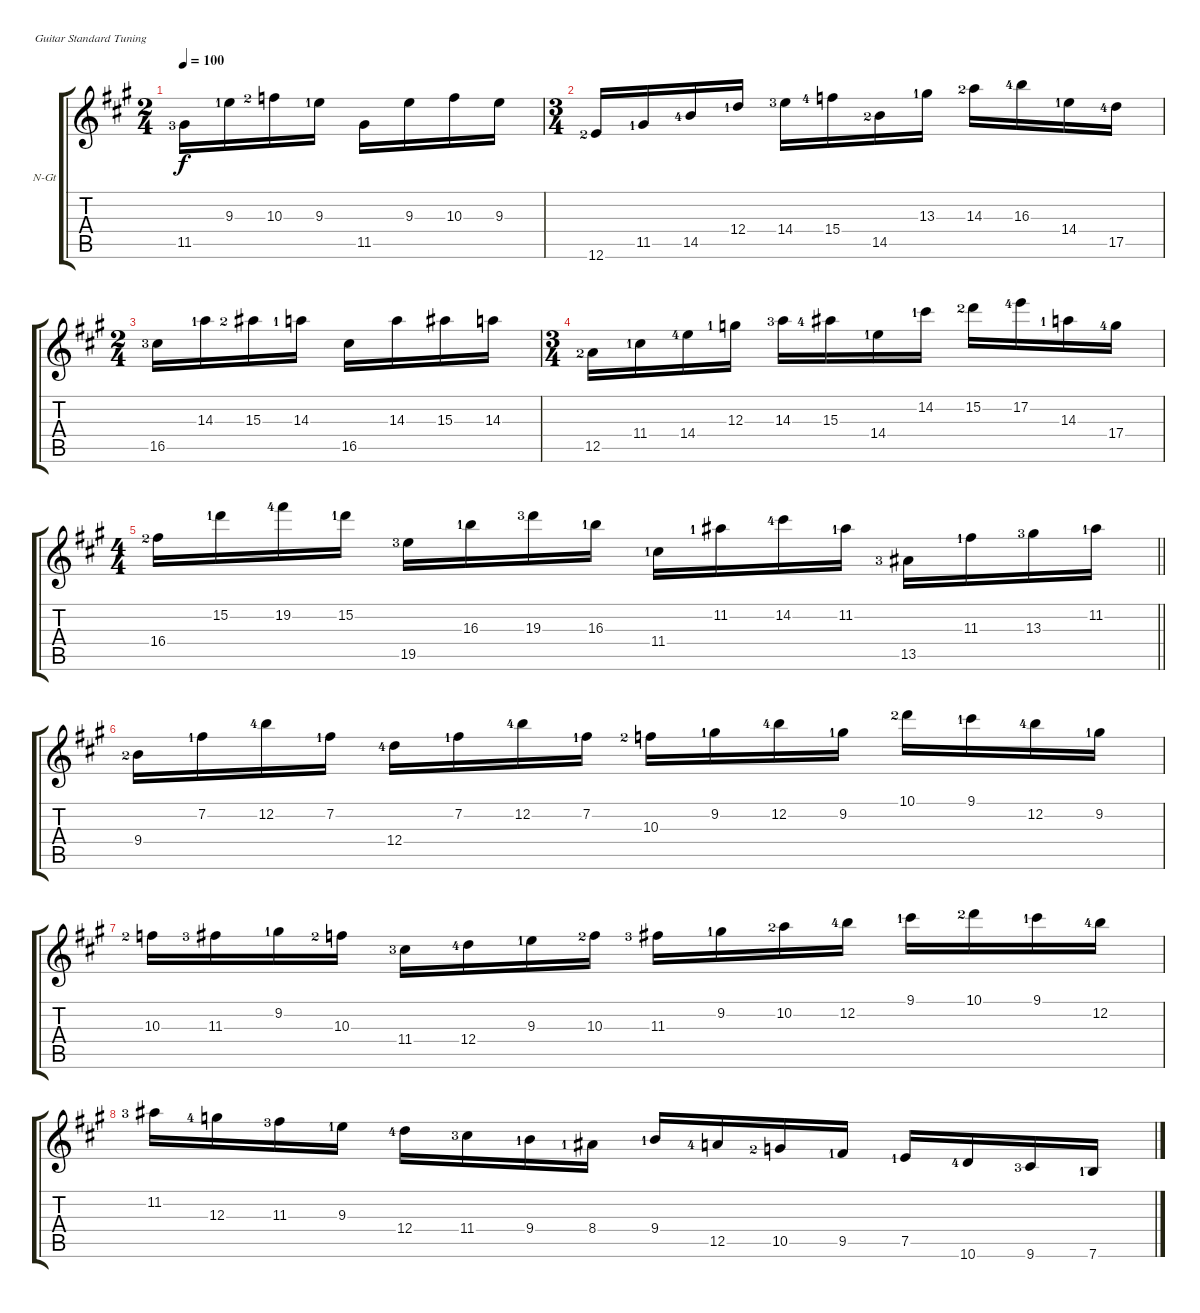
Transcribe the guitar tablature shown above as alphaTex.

\bracketExtendMode groupsimilarinstruments
\firstSystemTrackNameOrientation horizontal
\otherSystemsTrackNameOrientation horizontal
\track ("Track 1" "N-Gt") {instrument acousticguitarnylon}
\staff {score tabs}
\tuning (E4 B3 G3 D3 A2 E2)
\ts (2 4)
\beaming (8 2 2)
\tempo 100
\clef g2
\ks f#minor
11.5{lf 4}.16{dy f} 9.3{lf 2}.16 10.3{lf 3}.16 9.3{lf 2}.16 11.5.16 9.3.16 10.3.16 9.3.16 |
\ts (3 4)
\beaming (8 2 2 2)
12.6{lf 3}.16 11.5{lf 2}.16 14.5{lf 5}.16 12.4{lf 2}.16 14.4{lf 4}.16 15.4{lf 5}.16 14.5{lf 3}.16 13.3{lf 2}.16 14.3{lf 3}.16 16.3{lf 5}.16 14.4{lf 2}.16 17.5{lf 5}.16 |
\ts (2 4)
\beaming (8 2 2)
16.5{lf 4}.16 14.3{lf 2}.16 15.3{lf 3}.16 14.3{lf 2}.16 16.5.16 14.3.16 15.3.16 14.3.16 |
\ts (3 4)
\beaming (8 2 2 2)
12.5{lf 3}.16 11.4{lf 2}.16 14.4{lf 5}.16 12.3{lf 2}.16 14.3{lf 4}.16 15.3{lf 5}.16 14.4{lf 2}.16 14.2{lf 2}.16 15.2{lf 3}.16 17.2{lf 5}.16 14.3{lf 2}.16 17.4{lf 5}.16 |
\ts (4 4)
\beaming (8 2 2 2 2)
\barLineRight lightlight
16.4{lf 3}.16 15.2{lf 2}.16 19.2{lf 5}.16 15.2{lf 2}.16 19.5{lf 4}.16 16.3{lf 2}.16 19.3{lf 4}.16 16.3{lf 2}.16 11.4{lf 2}.16 11.2{lf 2}.16 14.2{lf 5}.16 11.2{lf 2}.16 13.5{lf 4}.16 11.3{lf 2}.16 13.3{lf 4}.16 11.2{lf 2}.16 |
9.4{lf 3}.16 7.2{lf 2}.16 12.2{lf 5}.16 7.2{lf 2}.16 12.4{lf 5}.16 7.2{lf 2}.16 12.2{lf 5}.16 7.2{lf 2}.16 10.3{lf 3}.16 9.2{lf 2}.16 12.2{lf 5}.16 9.2{lf 2}.16 10.1{lf 3}.16 9.1{lf 2}.16 12.2{lf 5}.16 9.2{lf 2}.16 |
10.3{lf 3}.16 11.3{lf 4}.16 9.2{lf 2}.16 10.3{lf 3}.16 11.4{lf 4}.16 12.4{lf 5}.16 9.3{lf 2}.16 10.3{lf 3}.16 11.3{lf 4}.16 9.2{lf 2}.16 10.2{lf 3}.16 12.2{lf 5}.16 9.1{lf 2}.16 10.1{lf 3}.16 9.1{lf 2}.16 12.2{lf 5}.16 |
11.2{lf 4}.16 12.3{lf 5}.16 11.3{lf 4}.16 9.3{lf 2}.16 12.4{lf 5}.16 11.4{lf 4}.16 9.4{lf 2}.16 8.4{lf 2}.16 9.4{lf 2}.16 12.5{lf 5}.16 10.5{lf 3}.16 9.5{lf 2}.16 7.5{lf 2}.16 10.6{lf 5}.16 9.6{lf 4}.16 7.6{lf 2}.16
